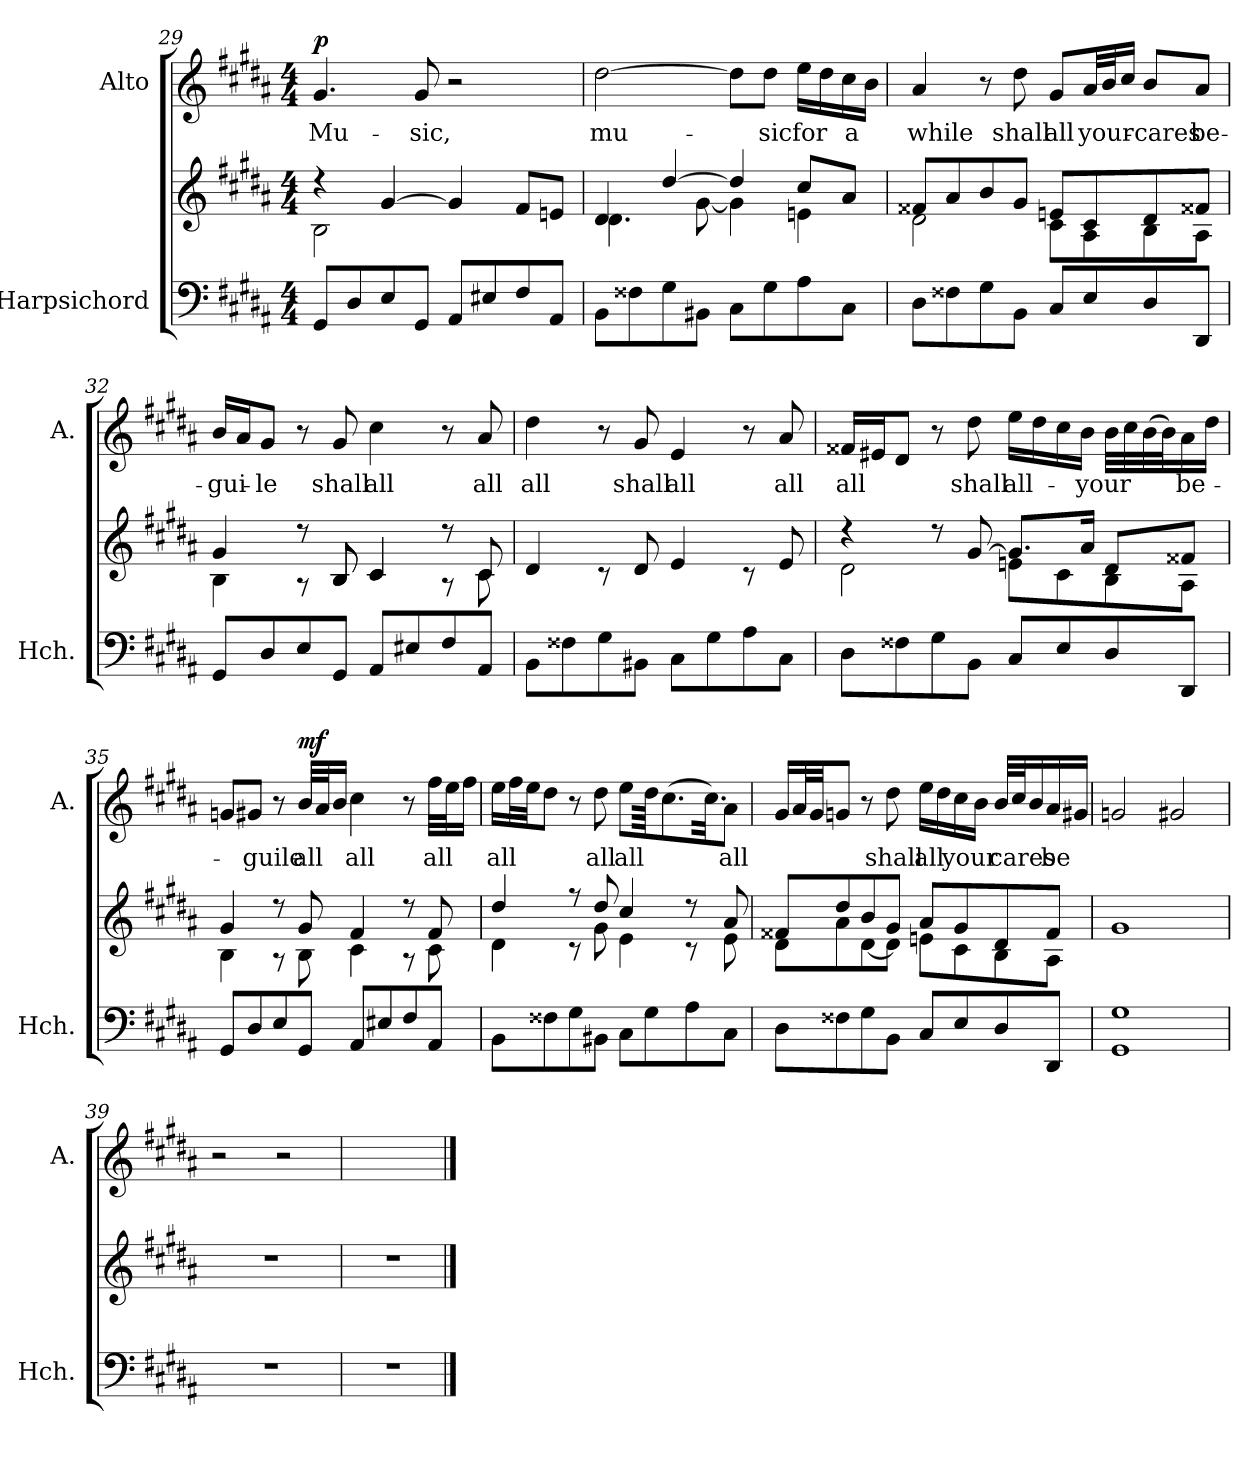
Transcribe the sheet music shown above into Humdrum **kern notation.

**kern	**kern	**kern	**text	**dynam
*part2	*part2	*part1	*part1	*part1
*staff3	*staff2	*staff1	*staff1	*staff1
*I"Harpsichord	*	*I"Alto	*	*
*I'Hch.	*	*I'A.	*	*
*clefF4	*clefG2	*clefG2	*	*
*k[f#c#g#d#a#]	*k[f#c#g#d#a#]	*k[f#c#g#d#a#]	*	*
*M4/4	*M4/4	*M4/4	*	*
=29	=29	=29	=29	=29
*	*^	*	*	*
!	!	!	!	!LO:LY:b	!LO:DY:a
8GG#/L	4r	2B\	4.g#/	Mu-	p
8D#/	.	.	.	.	.
8E/	[4g#/	.	.	.	.
!	!	!	!	!LO:LY:b	!
8GG#/J	.	.	8g#/	-sic,	.
8AA#/L	4g#/]	2ryy	2r	.	.
8E#X/	.	.	.	.	.
8F#/	8f#/L	.	.	.	.
8AA#/J	8en/J	.	.	.	.
!!LO:LB:g=z
=30	=30	=30	=30	=30	=30
!	!	!	!	!LO:LY:b	!
8BB\L	4d#/	4.d#\	[2dd#\	mu-	.
8F##X\	.	.	.	.	.
8G#\	[4dd#/	.	.	.	.
8BB#X\J	.	[8g#\	.	.	.
8C#\L	4dd#/]	4g#\]	8dd#\L]	.	.
!	!	!	!	!LO:LY:b	!
8G#\	.	.	8dd#\J	-sic	.
!	!	!	!	!LO:LY:b	!
8A#\	8cc#/L	4en\	16ee\LL	for	.
.	.	.	16dd#\	.	.
!	!	!	!	!LO:LY:b	!
8C#\J	8a#/J	.	16cc#\	a	.
.	.	.	16b\JJ	.	.
=31	=31	=31	=31	=31	=31
!	!	!	!	!LO:LY:b	!
8D#\L	8f##X/L	2d#\	4a#/	while	.
8F##X\	8a#/	.	.	.	.
8G#\	8b/	.	8r	.	.
!	!	!	!	!LO:LY:b	!
8BB\J	8g#/J	.	8dd#\	shall	.
!	!	!	!	!LO:LY:b	!
8C#/L	8en/L	8c#\L	8g#/L	all	.
!	!	!	!	!LO:LY:b	!
8E/	8c#/	8A#\	32a#/LL	your-	.
.	.	.	32b/J	.	.
.	.	.	16cc#/JJ	.	.
!	!	!	!	!LO:LY:b	!
8D#/	8d#/	8B\	8b/L	-cares	.
!	!	!	!	!LO:LY:b	!
8DD#/J	8f##X/J	8A#\J	8a#/J	be-	.
=32	=32	=32	=32	=32	=32
!	!	!	!	!LO:LY:b	!
8GG#/L	4g#/	4B\	16b/LL	-gui-	.
.	.	.	16a#/J	.	.
!	!	!	!	!LO:LY:b	!
8D#/	.	.	8g#/J	-le	.
8E/	8r	8r	8r	.	.
!	!	!	!	!LO:LY:b	!
8GG#/J	8B/	8B/	8g#/	shall	.
!	!	!	!	!LO:LY:b	!
8AA#/L	4c#/	4c#/	4cc#\	all	.
8E#X/	.	.	.	.	.
8F#/	8r	8r	8r	.	.
!	!	!	!	!LO:LY:b	!
8AA#/J	8c#/	8c#\	8a#/	all	.
=33	=33	=33	=33	=33	=33
!	!	!	!	!LO:LY:b	!
8BB\L	1ryy	4d#/	4dd#\	all	.
8F##X\	.	.	.	.	.
8G#\	.	8r	8r	.	.
!	!	!	!	!LO:LY:b	!
8BB#X\J	.	8d#/	8g#/	shall	.
!	!	!	!	!LO:LY:b	!
8C#\L	.	4e/	4e/	all	.
8G#\	.	.	.	.	.
8A#\	.	8r	8r	.	.
!	!	!	!	!LO:LY:b	!
8C#\J	.	8e/	8a#/	all	.
!!LO:LB:g=z
=34	=34	=34	=34	=34	=34
!	!	!	!	!LO:LY:b	!
8D#\L	4r	2d#\	16f##X/LL	all	.
.	.	.	16e#X/J	.	.
8F##X\	.	.	8d#/J	.	.
8G#\	8r	.	8r	.	.
!	!	!	!	!LO:LY:b	!
8BB\J	[8g#/	.	8dd#\	shall	.
!	!	!	!	!LO:LY:b	!
8C#/L	8.g#/L]	8en\L	16ee\LL	all-	.
.	.	.	16dd#\	.	.
8E/	.	8c#\	16cc#\	.	.
!	!	!	!	!LO:LY:b	!
.	16a#/Jk	.	16b\JJ	-your	.
8D#/	8d#/L	8B\	32b\LLL	.	.
.	.	.	32cc#\	.	.
.	.	.	(32b\	.	.
.	.	.	32b\J)	.	.
!	!	!	!	!LO:LY:b	!
8DD#/J	8f##X/J	8A#\J	16a#\	be-	.
.	.	.	16dd#\JJ	.	.
=35	=35	=35	=35	=35	=35
8GG#/L	4g#/	4B\	8gn/L	.	.
!	!	!	!	!LO:LY:b	!
8D#/	.	.	8g#X/J	-guile	.
8E/	8r	8r	8r	.	.
!	!	!	!	!LO:LY:b	!LO:DY:a
8GG#/J	8g#/	8B\	32b/LLL	all	mf
.	.	.	32a#/J	.	.
.	.	.	16b/JJ	.	.
!	!	!	!	!LO:LY:b	!
8AA#/L	4f#/	4c#\	4cc#\	all	.
8E#X/	.	.	.	.	.
8F#/	8r	8r	8r	.	.
!	!	!	!	!LO:LY:b	!
8AA#/J	8f#/	8c#\	32ff#\LLL	all	.
.	.	.	32ee\J	.	.
.	.	.	16ff#\JJ	.	.
=36	=36	=36	=36	=36	=36
!	!	!	!	!LO:LY:b	!
8BB\L	4dd#/	4d#\	16ee\LL	all	.
.	.	.	32ff#\L	.	.
.	.	.	32ee\JJ	.	.
8F##X\	.	.	8dd#\J	.	.
8G#\	8r	8r	8r	.	.
!	!	!	!	!LO:LY:b	!
8BB#X\J	8dd#/	8g#\	8dd#\	all	.
!	!	!	!	!LO:LY:b	!
8C#\L	4cc#/	4e\	8ee\L	all	.
8G#\	.	.	64dd#\KKK	.	.
.	.	.	(8.cc#\	.	.
8A#\	8r	8r	.	.	.
.	.	.	32.cc#\KK)	.	.
!	!	!	!	!LO:LY:b	!
8C#\J	8a#/	8e\	8a#\J	all	.
!!LO:LB:g=z
=37	=37	=37	=37	=37	=37
8D#\L	8f##X/L	8d#\L	16g#/LL	.	.
.	.	.	32a#/L	.	.
.	.	.	32g#/JJ	.	.
8F##X\	8dd#/	8a#\	8gn/J	.	.
8G#\	8b/	[8d#\	8r	.	.
!	!	!	!	!LO:LY:b	!
8BB\J	8g#/J	8d#\J]	8dd#\	shall	.
!	!	!	!	!LO:LY:b	!
8C#/L	8a#/L	8en\L	16ee\LL	all	.
.	.	.	16dd#\	.	.
!	!	!	!	!LO:LY:b	!
8E/	8g#/	8c#\	16cc#\	your	.
.	.	.	16b\JJ	.	.
!	!	!	!	!LO:LY:b	!
8D#/	8d#/	8B\	32b/LLL	cares	.
.	.	.	32cc#/J	.	.
.	.	.	16b/	.	.
!	!	!	!	!LO:LY:b	!
8DD#/J	8f##/J	8A#\J	16a#/	be	.
.	.	.	16g#X/JJ	.	.
*	*v	*v	*	*	*
=38	=38	=38	=38	=38
1GG# 1G#	1g#	2gn/	.	.
.	.	2g#X/	.	.
=39	=39	=39	=39	=39
1r	1r	2r	.	.
.	.	2r	.	.
=40	=40	=40	=40	=40
1r	1r	1ryy	.	.
==	==	==	==	==
*-	*-	*-	*-	*-
